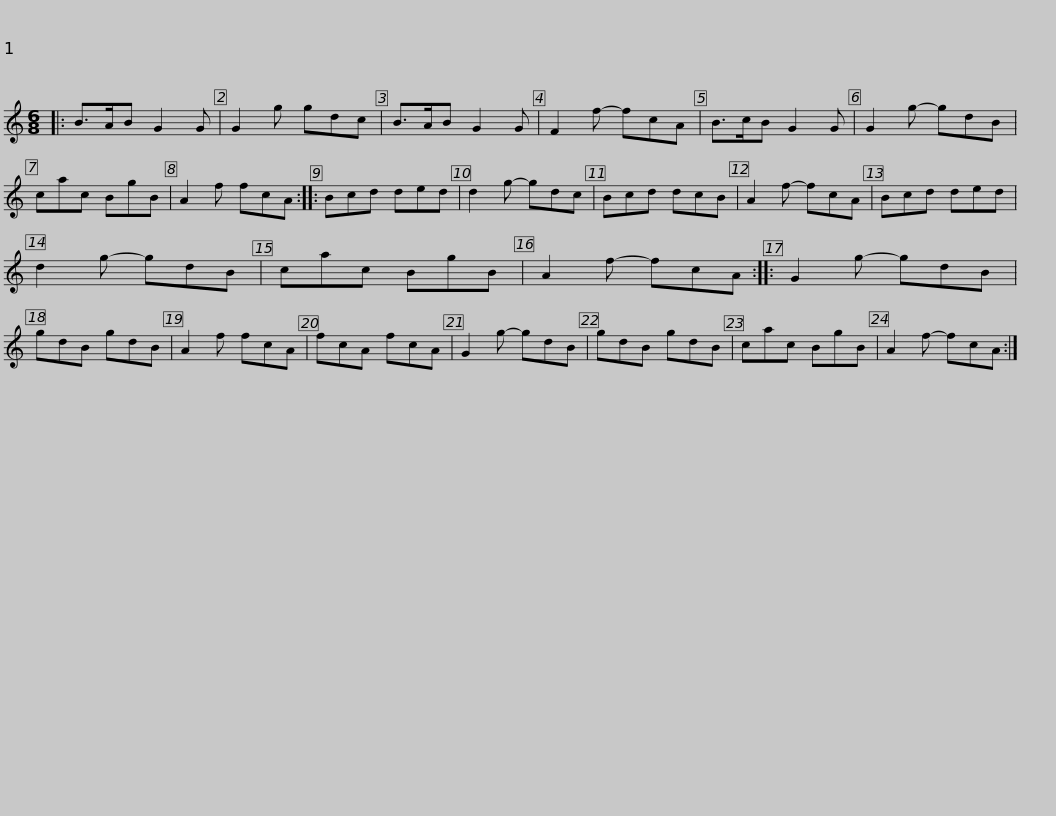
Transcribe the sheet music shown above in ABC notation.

X:1
L:1/8
M:6/8
I:linebreak $
K:C
V:1 treble
V:1
|: B>AB G2 G | G2 g gdc | B>AB G2 G | F2 f- fcA | B>cB G2 G | %5
 G2 g- gdB | cac BgB | A2 f fcA ::$ Bcd ded | d2 g- gdc | %10
 Bcd dcB | A2 f- fcA | Bcd ded | d2 g- gdB | cac BgB | %15
 A2 f- fcA ::$ G2 g- gdB | gdB gdB | A2 f fcA | fcA fcA | %20
 G2 g- gdB | gdB gdB | cac BgB | A2 f- fcA :| %24
